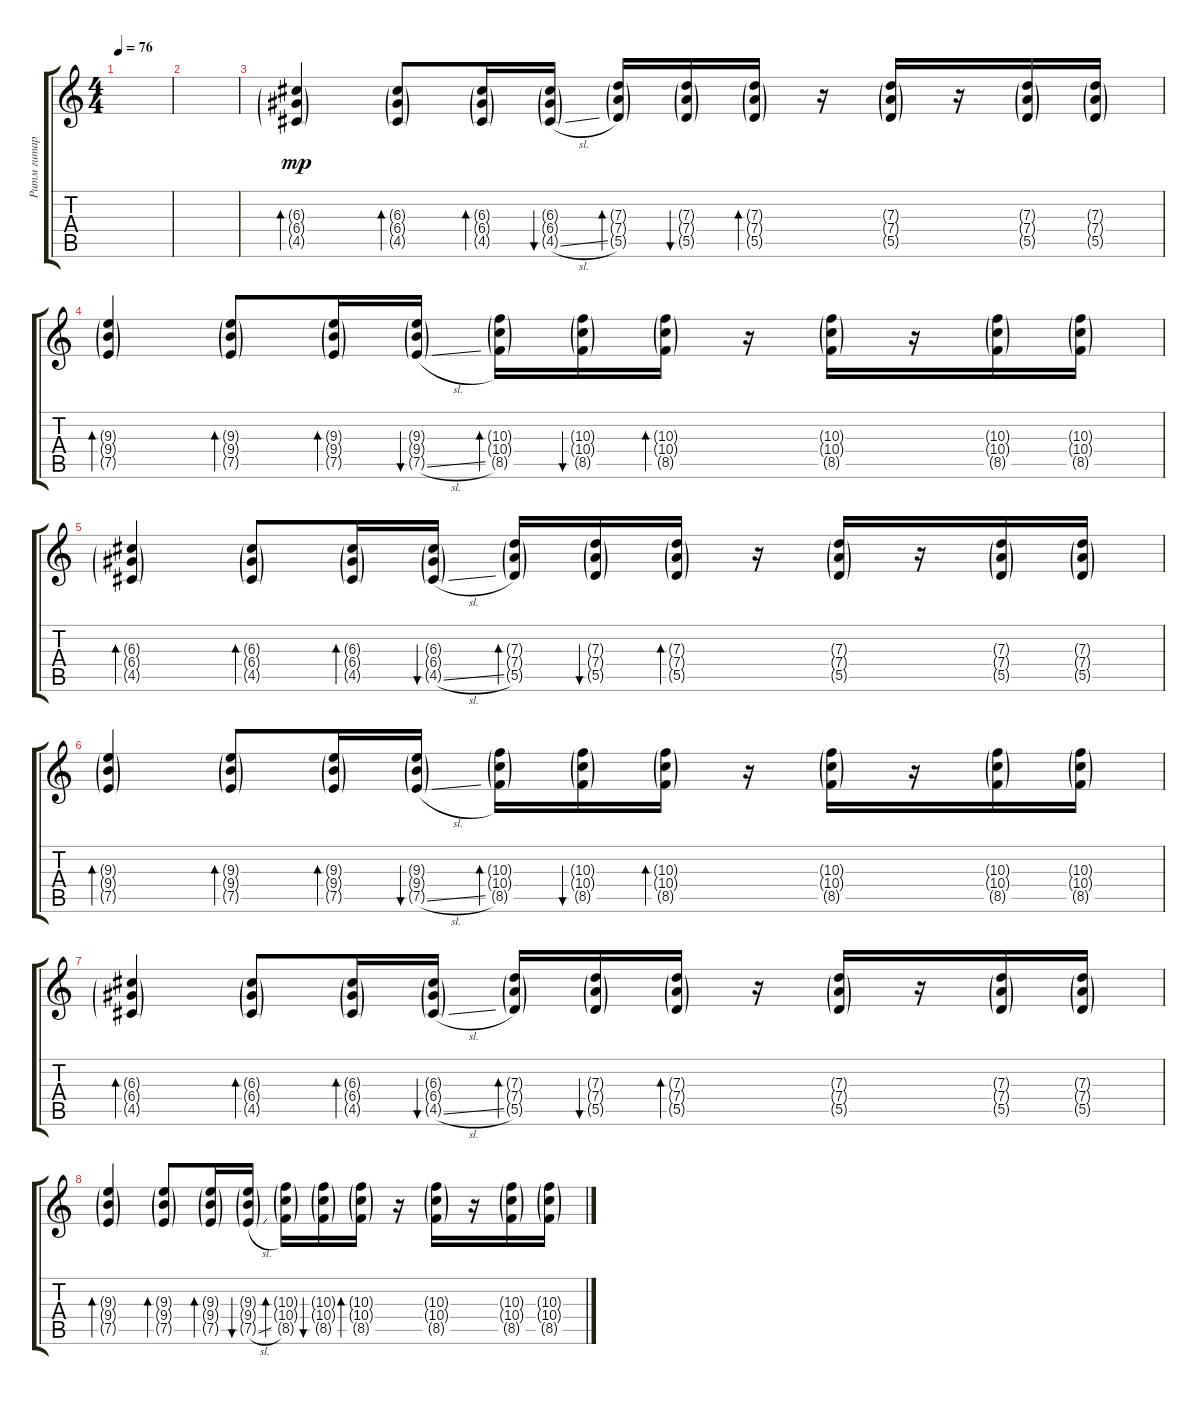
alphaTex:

\track ("Ритм гитара" "Ритм гитар") {instrument acousticguitarsteel}
\staff {score tabs}
\tuning (E4 B3 G3 D3 A2 E2) {hide}
\ts (4 4)
\tempo 76
\clef g2
\ks c
|
|
(6.3{g} 6.4{g} 4.5{g}).4{bd 60 dy mp} (6.3{g} 6.4{g} 4.5{g}).8{bd 60} (6.3{g} 6.4{g} 4.5{g}).16{bd 60} (6.3{g} 6.4{g} 4.5{sl g}).16{bu 60} (7.3{g} 7.4{g} 5.5{g}).16{bd 60} (7.3{g} 7.4{g} 5.5{g}).16{bu 60} (7.3{g} 7.4{g} 5.5{g}).16{bd 60} r.16 (7.3{g} 7.4{g} 5.5{g}).16 r.16 (7.3{g} 7.4{g} 5.5{g}).16 (7.3{g} 7.4{g} 5.5{g}).16 |
(9.3{g} 9.4{g} 7.5{g}).4{bd 60} (9.3{g} 9.4{g} 7.5{g}).8{bd 60} (9.3{g} 9.4{g} 7.5{g}).16{bd 60} (9.3{g} 9.4{g} 7.5{sl g}).16{bu 60} (10.3{g} 10.4{g} 8.5{g}).16{bd 60} (10.3{g} 10.4{g} 8.5{g}).16{bu 60} (10.3{g} 10.4{g} 8.5{g}).16{bd 60} r.16 (10.3{g} 10.4{g} 8.5{g}).16 r.16 (10.3{g} 10.4{g} 8.5{g}).16 (10.3{g} 10.4{g} 8.5{g}).16 |
(6.3{g} 6.4{g} 4.5{g}).4{bd 60} (6.3{g} 6.4{g} 4.5{g}).8{bd 60} (6.3{g} 6.4{g} 4.5{g}).16{bd 60} (6.3{g} 6.4{g} 4.5{sl g}).16{bu 60} (7.3{g} 7.4{g} 5.5{g}).16{bd 60} (7.3{g} 7.4{g} 5.5{g}).16{bu 60} (7.3{g} 7.4{g} 5.5{g}).16{bd 60} r.16 (7.3{g} 7.4{g} 5.5{g}).16 r.16 (7.3{g} 7.4{g} 5.5{g}).16 (7.3{g} 7.4{g} 5.5{g}).16 |
(9.3{g} 9.4{g} 7.5{g}).4{bd 60} (9.3{g} 9.4{g} 7.5{g}).8{bd 60} (9.3{g} 9.4{g} 7.5{g}).16{bd 60} (9.3{g} 9.4{g} 7.5{sl g}).16{bu 60} (10.3{g} 10.4{g} 8.5{g}).16{bd 60} (10.3{g} 10.4{g} 8.5{g}).16{bu 60} (10.3{g} 10.4{g} 8.5{g}).16{bd 60} r.16 (10.3{g} 10.4{g} 8.5{g}).16 r.16 (10.3{g} 10.4{g} 8.5{g}).16 (10.3{g} 10.4{g} 8.5{g}).16 |
(6.3{g} 6.4{g} 4.5{g}).4{bd 60} (6.3{g} 6.4{g} 4.5{g}).8{bd 60} (6.3{g} 6.4{g} 4.5{g}).16{bd 60} (6.3{g} 6.4{g} 4.5{sl g}).16{bu 60} (7.3{g} 7.4{g} 5.5{g}).16{bd 60} (7.3{g} 7.4{g} 5.5{g}).16{bu 60} (7.3{g} 7.4{g} 5.5{g}).16{bd 60} r.16 (7.3{g} 7.4{g} 5.5{g}).16 r.16 (7.3{g} 7.4{g} 5.5{g}).16 (7.3{g} 7.4{g} 5.5{g}).16 |
(9.3{g} 9.4{g} 7.5{g}).4{bd 60} (9.3{g} 9.4{g} 7.5{g}).8{bd 60} (9.3{g} 9.4{g} 7.5{g}).16{bd 60} (9.3{g} 9.4{g} 7.5{sl g}).16{bu 60} (10.3{g} 10.4{g} 8.5{g}).16{bd 60} (10.3{g} 10.4{g} 8.5{g}).16{bu 60} (10.3{g} 10.4{g} 8.5{g}).16{bd 60} r.16 (10.3{g} 10.4{g} 8.5{g}).16 r.16 (10.3{g} 10.4{g} 8.5{g}).16 (10.3{g} 10.4{g} 8.5{g}).16
